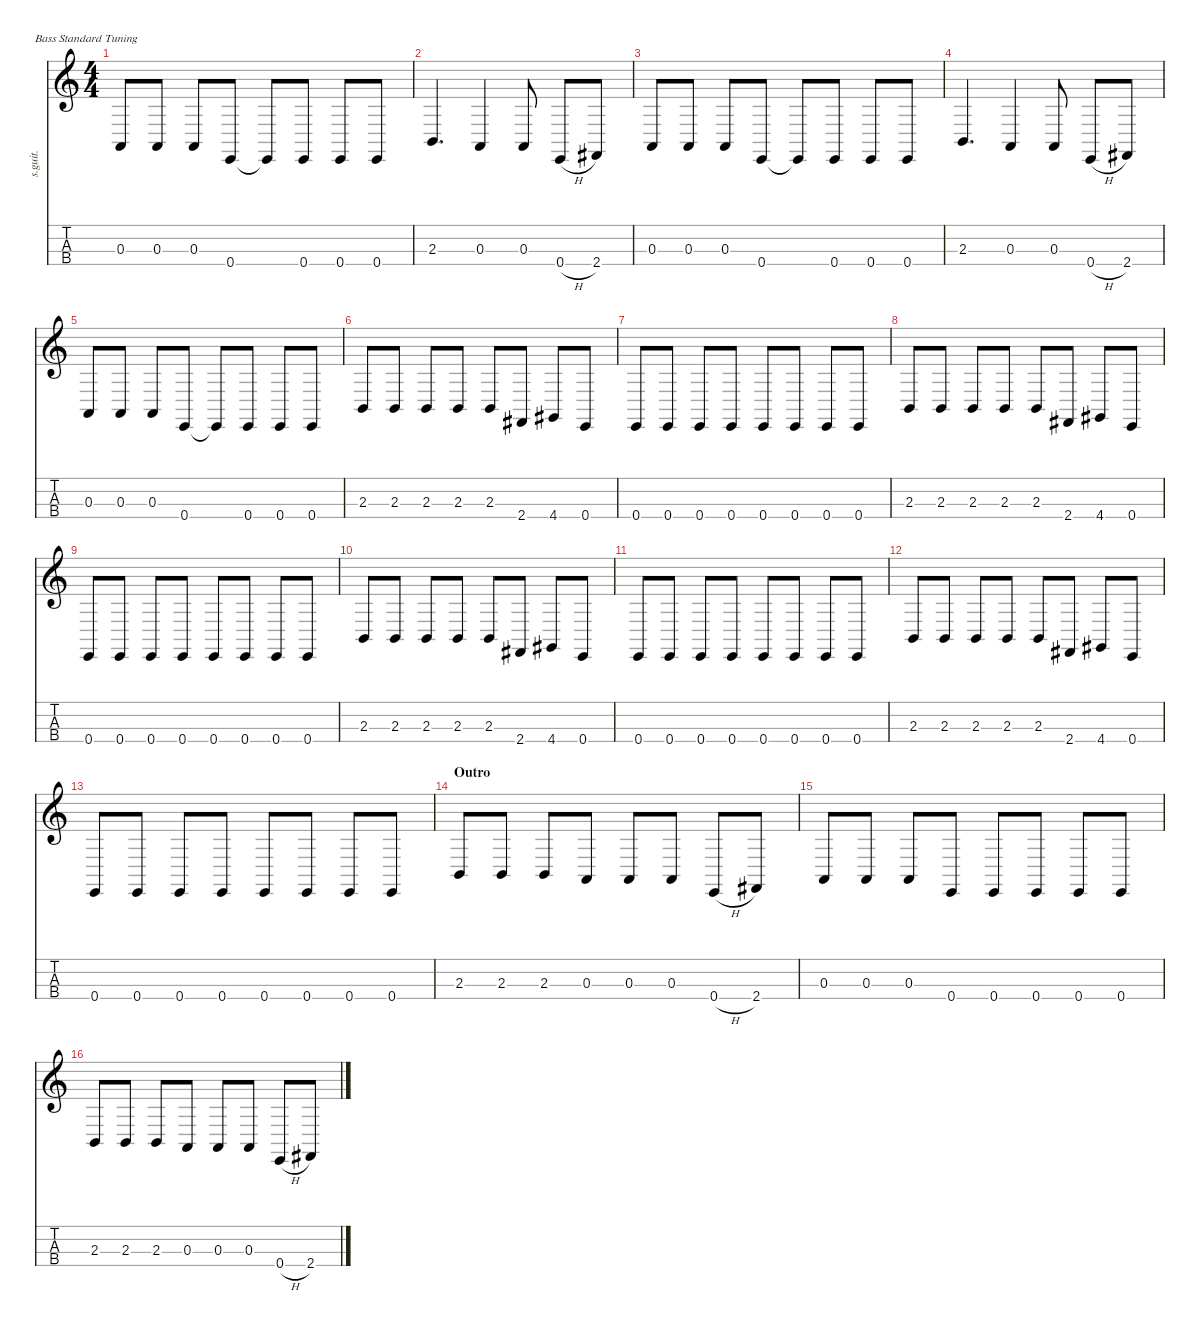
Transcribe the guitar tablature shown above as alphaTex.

\defaultSystemsLayout 4
\hideDynamics
\bracketExtendMode nobrackets
\track ("Cliff Williams" "s.guit.") {instrument electricbasspick}
\staff {score tabs}
\tuning (G2 D2 A1 E1)
\ts (4 4)
\tempo (134 hide)
\clef g2
\ks c
0.3.8{lyrics (0 "") lyrics (1 "") lyrics (2 "") lyrics (3 "") lyrics (4 "") dy f} 0.3.8{lyrics (0 "") lyrics (1 "") lyrics (2 "") lyrics (3 "") lyrics (4 "")} 0.3.8{lyrics (0 "") lyrics (1 "") lyrics (2 "") lyrics (3 "") lyrics (4 "")} 0.4.8{lyrics (0 "") lyrics (1 "") lyrics (2 "") lyrics (3 "") lyrics (4 "")} 0.4{t}.8{lyrics (0 "") lyrics (1 "") lyrics (2 "") lyrics (3 "") lyrics (4 "")} 0.4.8{lyrics (0 "") lyrics (1 "") lyrics (2 "") lyrics (3 "") lyrics (4 "")} 0.4.8{lyrics (0 "") lyrics (1 "") lyrics (2 "") lyrics (3 "") lyrics (4 "")} 0.4.8{lyrics (0 "") lyrics (1 "") lyrics (2 "") lyrics (3 "") lyrics (4 "")} |
2.3.4{d lyrics (0 "") lyrics (1 "") lyrics (2 "") lyrics (3 "") lyrics (4 "")} 0.3.4{lyrics (0 "") lyrics (1 "") lyrics (2 "") lyrics (3 "") lyrics (4 "")} 0.3.8{lyrics (0 "") lyrics (1 "") lyrics (2 "") lyrics (3 "") lyrics (4 "")} 0.4{h}.8{lyrics (0 "") lyrics (1 "") lyrics (2 "") lyrics (3 "") lyrics (4 "")} 2.4{acc #}.8{lyrics (0 "") lyrics (1 "") lyrics (2 "") lyrics (3 "") lyrics (4 "")} |
0.3.8{lyrics (0 "") lyrics (1 "") lyrics (2 "") lyrics (3 "") lyrics (4 "")} 0.3.8{lyrics (0 "") lyrics (1 "") lyrics (2 "") lyrics (3 "") lyrics (4 "")} 0.3.8{lyrics (0 "") lyrics (1 "") lyrics (2 "") lyrics (3 "") lyrics (4 "")} 0.4.8{lyrics (0 "") lyrics (1 "") lyrics (2 "") lyrics (3 "") lyrics (4 "")} 0.4{t}.8{lyrics (0 "") lyrics (1 "") lyrics (2 "") lyrics (3 "") lyrics (4 "")} 0.4.8{lyrics (0 "") lyrics (1 "") lyrics (2 "") lyrics (3 "") lyrics (4 "")} 0.4.8{lyrics (0 "") lyrics (1 "") lyrics (2 "") lyrics (3 "") lyrics (4 "")} 0.4.8{lyrics (0 "") lyrics (1 "") lyrics (2 "") lyrics (3 "") lyrics (4 "")} |
2.3.4{d lyrics (0 "") lyrics (1 "") lyrics (2 "") lyrics (3 "") lyrics (4 "")} 0.3.4{lyrics (0 "") lyrics (1 "") lyrics (2 "") lyrics (3 "") lyrics (4 "")} 0.3.8{lyrics (0 "") lyrics (1 "") lyrics (2 "") lyrics (3 "") lyrics (4 "")} 0.4{h}.8{lyrics (0 "") lyrics (1 "") lyrics (2 "") lyrics (3 "") lyrics (4 "")} 2.4{acc #}.8{lyrics (0 "") lyrics (1 "") lyrics (2 "") lyrics (3 "") lyrics (4 "")} |
0.3.8{lyrics (0 "") lyrics (1 "") lyrics (2 "") lyrics (3 "") lyrics (4 "")} 0.3.8{lyrics (0 "") lyrics (1 "") lyrics (2 "") lyrics (3 "") lyrics (4 "")} 0.3.8{lyrics (0 "") lyrics (1 "") lyrics (2 "") lyrics (3 "") lyrics (4 "")} 0.4.8{lyrics (0 "") lyrics (1 "") lyrics (2 "") lyrics (3 "") lyrics (4 "")} 0.4{t}.8{lyrics (0 "") lyrics (1 "") lyrics (2 "") lyrics (3 "") lyrics (4 "")} 0.4.8{lyrics (0 "") lyrics (1 "") lyrics (2 "") lyrics (3 "") lyrics (4 "")} 0.4.8{lyrics (0 "") lyrics (1 "") lyrics (2 "") lyrics (3 "") lyrics (4 "")} 0.4.8{lyrics (0 "") lyrics (1 "") lyrics (2 "") lyrics (3 "") lyrics (4 "")} |
2.3.8{lyrics (0 "") lyrics (1 "") lyrics (2 "") lyrics (3 "") lyrics (4 "")} 2.3.8{lyrics (0 "") lyrics (1 "") lyrics (2 "") lyrics (3 "") lyrics (4 "")} 2.3.8{lyrics (0 "") lyrics (1 "") lyrics (2 "") lyrics (3 "") lyrics (4 "")} 2.3.8{lyrics (0 "") lyrics (1 "") lyrics (2 "") lyrics (3 "") lyrics (4 "")} 2.3.8{lyrics (0 "") lyrics (1 "") lyrics (2 "") lyrics (3 "") lyrics (4 "")} 2.4{acc #}.8{lyrics (0 "") lyrics (1 "") lyrics (2 "") lyrics (3 "") lyrics (4 "")} 4.4{acc #}.8{lyrics (0 "") lyrics (1 "") lyrics (2 "") lyrics (3 "") lyrics (4 "")} 0.4.8{lyrics (0 "") lyrics (1 "") lyrics (2 "") lyrics (3 "") lyrics (4 "")} |
0.4.8{lyrics (0 "") lyrics (1 "") lyrics (2 "") lyrics (3 "") lyrics (4 "")} 0.4.8{lyrics (0 "") lyrics (1 "") lyrics (2 "") lyrics (3 "") lyrics (4 "")} 0.4.8{lyrics (0 "") lyrics (1 "") lyrics (2 "") lyrics (3 "") lyrics (4 "")} 0.4.8{lyrics (0 "") lyrics (1 "") lyrics (2 "") lyrics (3 "") lyrics (4 "")} 0.4.8{lyrics (0 "") lyrics (1 "") lyrics (2 "") lyrics (3 "") lyrics (4 "")} 0.4.8{lyrics (0 "") lyrics (1 "") lyrics (2 "") lyrics (3 "") lyrics (4 "")} 0.4.8{lyrics (0 "") lyrics (1 "") lyrics (2 "") lyrics (3 "") lyrics (4 "")} 0.4.8{lyrics (0 "") lyrics (1 "") lyrics (2 "") lyrics (3 "") lyrics (4 "")} |
2.3.8{lyrics (0 "") lyrics (1 "") lyrics (2 "") lyrics (3 "") lyrics (4 "")} 2.3.8{lyrics (0 "") lyrics (1 "") lyrics (2 "") lyrics (3 "") lyrics (4 "")} 2.3.8{lyrics (0 "") lyrics (1 "") lyrics (2 "") lyrics (3 "") lyrics (4 "")} 2.3.8{lyrics (0 "") lyrics (1 "") lyrics (2 "") lyrics (3 "") lyrics (4 "")} 2.3.8{lyrics (0 "") lyrics (1 "") lyrics (2 "") lyrics (3 "") lyrics (4 "")} 2.4{acc #}.8{lyrics (0 "") lyrics (1 "") lyrics (2 "") lyrics (3 "") lyrics (4 "")} 4.4{acc #}.8{lyrics (0 "") lyrics (1 "") lyrics (2 "") lyrics (3 "") lyrics (4 "")} 0.4.8{lyrics (0 "") lyrics (1 "") lyrics (2 "") lyrics (3 "") lyrics (4 "")} |
0.4.8{lyrics (0 "") lyrics (1 "") lyrics (2 "") lyrics (3 "") lyrics (4 "")} 0.4.8{lyrics (0 "") lyrics (1 "") lyrics (2 "") lyrics (3 "") lyrics (4 "")} 0.4.8{lyrics (0 "") lyrics (1 "") lyrics (2 "") lyrics (3 "") lyrics (4 "")} 0.4.8{lyrics (0 "") lyrics (1 "") lyrics (2 "") lyrics (3 "") lyrics (4 "")} 0.4.8{lyrics (0 "") lyrics (1 "") lyrics (2 "") lyrics (3 "") lyrics (4 "")} 0.4.8{lyrics (0 "") lyrics (1 "") lyrics (2 "") lyrics (3 "") lyrics (4 "")} 0.4.8{lyrics (0 "") lyrics (1 "") lyrics (2 "") lyrics (3 "") lyrics (4 "")} 0.4.8{lyrics (0 "") lyrics (1 "") lyrics (2 "") lyrics (3 "") lyrics (4 "")} |
2.3.8{lyrics (0 "") lyrics (1 "") lyrics (2 "") lyrics (3 "") lyrics (4 "")} 2.3.8{lyrics (0 "") lyrics (1 "") lyrics (2 "") lyrics (3 "") lyrics (4 "")} 2.3.8{lyrics (0 "") lyrics (1 "") lyrics (2 "") lyrics (3 "") lyrics (4 "")} 2.3.8{lyrics (0 "") lyrics (1 "") lyrics (2 "") lyrics (3 "") lyrics (4 "")} 2.3.8{lyrics (0 "") lyrics (1 "") lyrics (2 "") lyrics (3 "") lyrics (4 "")} 2.4{acc #}.8{lyrics (0 "") lyrics (1 "") lyrics (2 "") lyrics (3 "") lyrics (4 "")} 4.4{acc #}.8{lyrics (0 "") lyrics (1 "") lyrics (2 "") lyrics (3 "") lyrics (4 "")} 0.4.8{lyrics (0 "") lyrics (1 "") lyrics (2 "") lyrics (3 "") lyrics (4 "")} |
0.4.8{lyrics (0 "") lyrics (1 "") lyrics (2 "") lyrics (3 "") lyrics (4 "")} 0.4.8{lyrics (0 "") lyrics (1 "") lyrics (2 "") lyrics (3 "") lyrics (4 "")} 0.4.8{lyrics (0 "") lyrics (1 "") lyrics (2 "") lyrics (3 "") lyrics (4 "")} 0.4.8{lyrics (0 "") lyrics (1 "") lyrics (2 "") lyrics (3 "") lyrics (4 "")} 0.4.8{lyrics (0 "") lyrics (1 "") lyrics (2 "") lyrics (3 "") lyrics (4 "")} 0.4.8{lyrics (0 "") lyrics (1 "") lyrics (2 "") lyrics (3 "") lyrics (4 "")} 0.4.8{lyrics (0 "") lyrics (1 "") lyrics (2 "") lyrics (3 "") lyrics (4 "")} 0.4.8{lyrics (0 "") lyrics (1 "") lyrics (2 "") lyrics (3 "") lyrics (4 "")} |
2.3.8{lyrics (0 "") lyrics (1 "") lyrics (2 "") lyrics (3 "") lyrics (4 "")} 2.3.8{lyrics (0 "") lyrics (1 "") lyrics (2 "") lyrics (3 "") lyrics (4 "")} 2.3.8{lyrics (0 "") lyrics (1 "") lyrics (2 "") lyrics (3 "") lyrics (4 "")} 2.3.8{lyrics (0 "") lyrics (1 "") lyrics (2 "") lyrics (3 "") lyrics (4 "")} 2.3.8{lyrics (0 "") lyrics (1 "") lyrics (2 "") lyrics (3 "") lyrics (4 "")} 2.4{acc #}.8{lyrics (0 "") lyrics (1 "") lyrics (2 "") lyrics (3 "") lyrics (4 "")} 4.4{acc #}.8{lyrics (0 "") lyrics (1 "") lyrics (2 "") lyrics (3 "") lyrics (4 "")} 0.4.8{lyrics (0 "") lyrics (1 "") lyrics (2 "") lyrics (3 "") lyrics (4 "")} |
0.4.8{lyrics (0 "") lyrics (1 "") lyrics (2 "") lyrics (3 "") lyrics (4 "")} 0.4.8{lyrics (0 "") lyrics (1 "") lyrics (2 "") lyrics (3 "") lyrics (4 "")} 0.4.8{lyrics (0 "") lyrics (1 "") lyrics (2 "") lyrics (3 "") lyrics (4 "")} 0.4.8{lyrics (0 "") lyrics (1 "") lyrics (2 "") lyrics (3 "") lyrics (4 "")} 0.4.8{lyrics (0 "") lyrics (1 "") lyrics (2 "") lyrics (3 "") lyrics (4 "")} 0.4.8{lyrics (0 "") lyrics (1 "") lyrics (2 "") lyrics (3 "") lyrics (4 "")} 0.4.8{lyrics (0 "") lyrics (1 "") lyrics (2 "") lyrics (3 "") lyrics (4 "")} 0.4.8{lyrics (0 "") lyrics (1 "") lyrics (2 "") lyrics (3 "") lyrics (4 "")} |
\section ("" "Outro")
2.3.8{lyrics (0 "") lyrics (1 "") lyrics (2 "") lyrics (3 "") lyrics (4 "")} 2.3.8{lyrics (0 "") lyrics (1 "") lyrics (2 "") lyrics (3 "") lyrics (4 "")} 2.3.8{lyrics (0 "") lyrics (1 "") lyrics (2 "") lyrics (3 "") lyrics (4 "")} 0.3.8{lyrics (0 "") lyrics (1 "") lyrics (2 "") lyrics (3 "") lyrics (4 "")} 0.3.8{lyrics (0 "") lyrics (1 "") lyrics (2 "") lyrics (3 "") lyrics (4 "")} 0.3.8{lyrics (0 "") lyrics (1 "") lyrics (2 "") lyrics (3 "") lyrics (4 "")} 0.4{h}.8{lyrics (0 "") lyrics (1 "") lyrics (2 "") lyrics (3 "") lyrics (4 "")} 2.4{acc #}.8{lyrics (0 "") lyrics (1 "") lyrics (2 "") lyrics (3 "") lyrics (4 "")} |
0.3.8{lyrics (0 "") lyrics (1 "") lyrics (2 "") lyrics (3 "") lyrics (4 "")} 0.3.8{lyrics (0 "") lyrics (1 "") lyrics (2 "") lyrics (3 "") lyrics (4 "")} 0.3.8{lyrics (0 "") lyrics (1 "") lyrics (2 "") lyrics (3 "") lyrics (4 "")} 0.4.8{lyrics (0 "") lyrics (1 "") lyrics (2 "") lyrics (3 "") lyrics (4 "")} 0.4.8{lyrics (0 "") lyrics (1 "") lyrics (2 "") lyrics (3 "") lyrics (4 "")} 0.4.8{lyrics (0 "") lyrics (1 "") lyrics (2 "") lyrics (3 "") lyrics (4 "")} 0.4.8{lyrics (0 "") lyrics (1 "") lyrics (2 "") lyrics (3 "") lyrics (4 "")} 0.4.8{lyrics (0 "") lyrics (1 "") lyrics (2 "") lyrics (3 "") lyrics (4 "")} |
2.3.8{lyrics (0 "") lyrics (1 "") lyrics (2 "") lyrics (3 "") lyrics (4 "")} 2.3.8{lyrics (0 "") lyrics (1 "") lyrics (2 "") lyrics (3 "") lyrics (4 "")} 2.3.8{lyrics (0 "") lyrics (1 "") lyrics (2 "") lyrics (3 "") lyrics (4 "")} 0.3.8{lyrics (0 "") lyrics (1 "") lyrics (2 "") lyrics (3 "") lyrics (4 "")} 0.3.8{lyrics (0 "") lyrics (1 "") lyrics (2 "") lyrics (3 "") lyrics (4 "")} 0.3.8{lyrics (0 "") lyrics (1 "") lyrics (2 "") lyrics (3 "") lyrics (4 "")} 0.4{h}.8{lyrics (0 "") lyrics (1 "") lyrics (2 "") lyrics (3 "") lyrics (4 "")} 2.4{acc #}.8{lyrics (0 "") lyrics (1 "") lyrics (2 "") lyrics (3 "") lyrics (4 "")}
